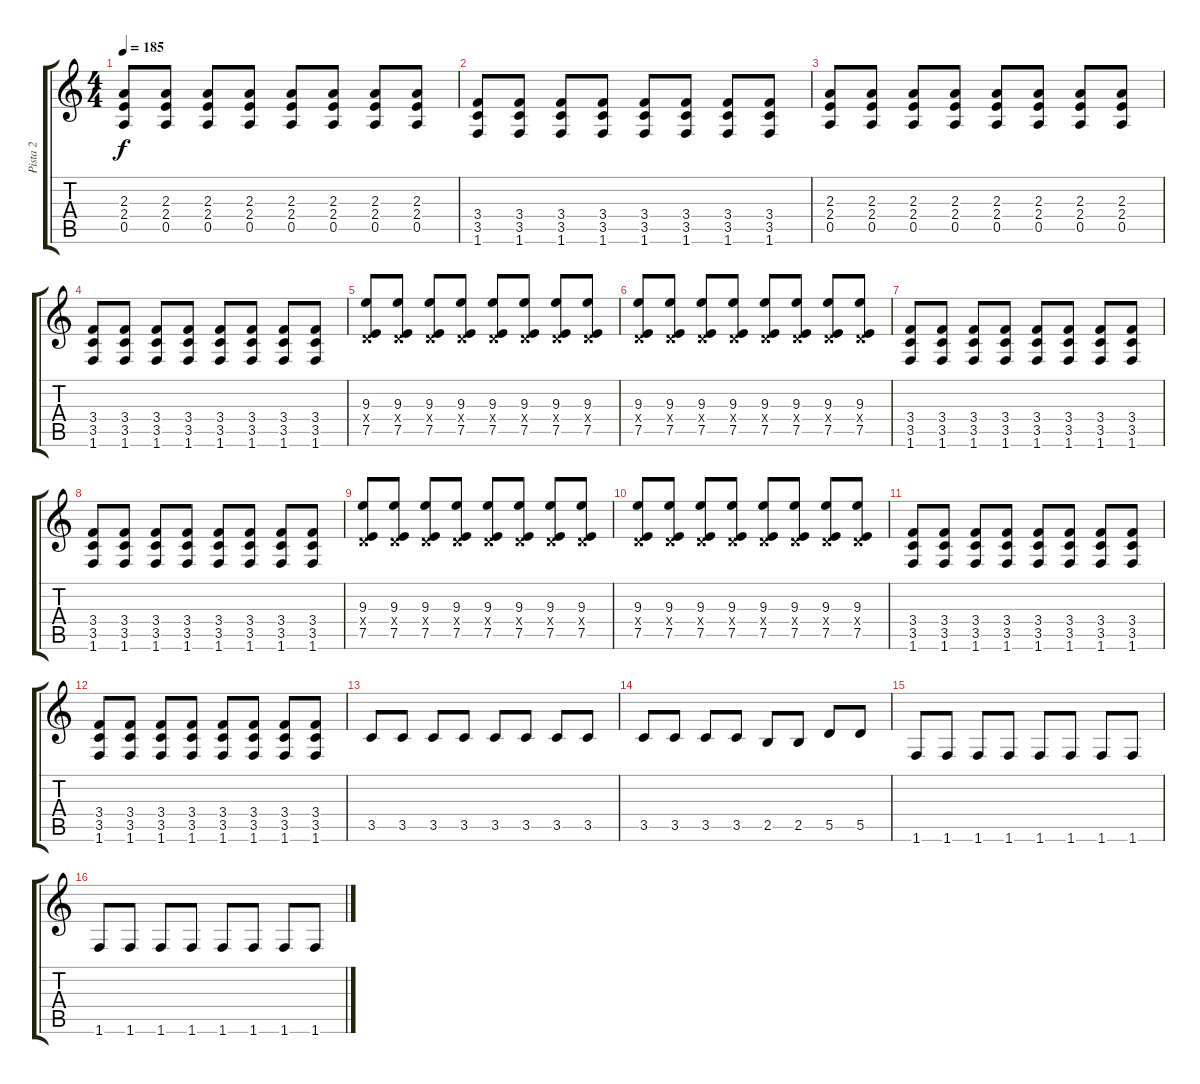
\track ("Pista 2" "Pista 2") {instrument distortionguitar}
\staff {score tabs}
\tuning (E4 B3 G3 D3 A2 E2) {hide}
\ts (4 4)
\tempo 185
\clef g2
\ks c
(2.3 2.4 0.5).8{dy f} (2.3 2.4 0.5).8 (2.3 2.4 0.5).8 (2.3 2.4 0.5).8 (2.3 2.4 0.5).8 (2.3 2.4 0.5).8 (2.3 2.4 0.5).8 (2.3 2.4 0.5).8 |
(3.4 3.5 1.6).8 (3.4 3.5 1.6).8 (3.4 3.5 1.6).8 (3.4 3.5 1.6).8 (3.4 3.5 1.6).8 (3.4 3.5 1.6).8 (3.4 3.5 1.6).8 (3.4 3.5 1.6).8 |
(2.3 2.4 0.5).8 (2.3 2.4 0.5).8 (2.3 2.4 0.5).8 (2.3 2.4 0.5).8 (2.3 2.4 0.5).8 (2.3 2.4 0.5).8 (2.3 2.4 0.5).8 (2.3 2.4 0.5).8 |
(3.4 3.5 1.6).8 (3.4 3.5 1.6).8 (3.4 3.5 1.6).8 (3.4 3.5 1.6).8 (3.4 3.5 1.6).8 (3.4 3.5 1.6).8 (3.4 3.5 1.6).8 (3.4 3.5 1.6).8 |
(9.3 0.4{x} 7.5).8 (9.3 0.4{x} 7.5).8 (9.3 0.4{x} 7.5).8 (9.3 0.4{x} 7.5).8 (9.3 0.4{x} 7.5).8 (9.3 0.4{x} 7.5).8 (9.3 0.4{x} 7.5).8 (9.3 0.4{x} 7.5).8 |
(9.3 0.4{x} 7.5).8 (9.3 0.4{x} 7.5).8 (9.3 0.4{x} 7.5).8 (9.3 0.4{x} 7.5).8 (9.3 0.4{x} 7.5).8 (9.3 0.4{x} 7.5).8 (9.3 0.4{x} 7.5).8 (9.3 0.4{x} 7.5).8 |
(3.4 3.5 1.6).8 (3.4 3.5 1.6).8 (3.4 3.5 1.6).8 (3.4 3.5 1.6).8 (3.4 3.5 1.6).8 (3.4 3.5 1.6).8 (3.4 3.5 1.6).8 (3.4 3.5 1.6).8 |
(3.4 3.5 1.6).8 (3.4 3.5 1.6).8 (3.4 3.5 1.6).8 (3.4 3.5 1.6).8 (3.4 3.5 1.6).8 (3.4 3.5 1.6).8 (3.4 3.5 1.6).8 (3.4 3.5 1.6).8 |
(9.3 0.4{x} 7.5).8 (9.3 0.4{x} 7.5).8 (9.3 0.4{x} 7.5).8 (9.3 0.4{x} 7.5).8 (9.3 0.4{x} 7.5).8 (9.3 0.4{x} 7.5).8 (9.3 0.4{x} 7.5).8 (9.3 0.4{x} 7.5).8 |
(9.3 0.4{x} 7.5).8 (9.3 0.4{x} 7.5).8 (9.3 0.4{x} 7.5).8 (9.3 0.4{x} 7.5).8 (9.3 0.4{x} 7.5).8 (9.3 0.4{x} 7.5).8 (9.3 0.4{x} 7.5).8 (9.3 0.4{x} 7.5).8 |
(3.4 3.5 1.6).8 (3.4 3.5 1.6).8 (3.4 3.5 1.6).8 (3.4 3.5 1.6).8 (3.4 3.5 1.6).8 (3.4 3.5 1.6).8 (3.4 3.5 1.6).8 (3.4 3.5 1.6).8 |
(3.4 3.5 1.6).8 (3.4 3.5 1.6).8 (3.4 3.5 1.6).8 (3.4 3.5 1.6).8 (3.4 3.5 1.6).8 (3.4 3.5 1.6).8 (3.4 3.5 1.6).8 (3.4 3.5 1.6).8 |
3.5.8 3.5.8 3.5.8 3.5.8 3.5.8 3.5.8 3.5.8 3.5.8 |
3.5.8 3.5.8 3.5.8 3.5.8 2.5.8 2.5.8 5.5.8 5.5.8 |
1.6.8 1.6.8 1.6.8 1.6.8 1.6.8 1.6.8 1.6.8 1.6.8 |
1.6.8 1.6.8 1.6.8 1.6.8 1.6.8 1.6.8 1.6.8 1.6.8
